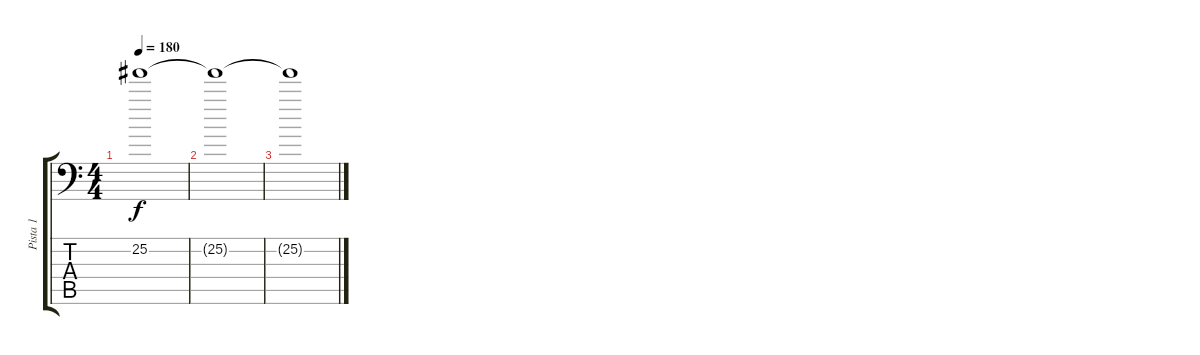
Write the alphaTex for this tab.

\track ("Pista 1" "Pista 1") {instrument distortionguitar}
\staff {score tabs}
\tuning (B3 G3 D3 A2 E2 A1) {hide}
\ts (4 4)
\tempo 180
\clef f4
\ks c
25.2{t}.1{dy f} |
25.2{t}.1 |
25.2{t}.1
